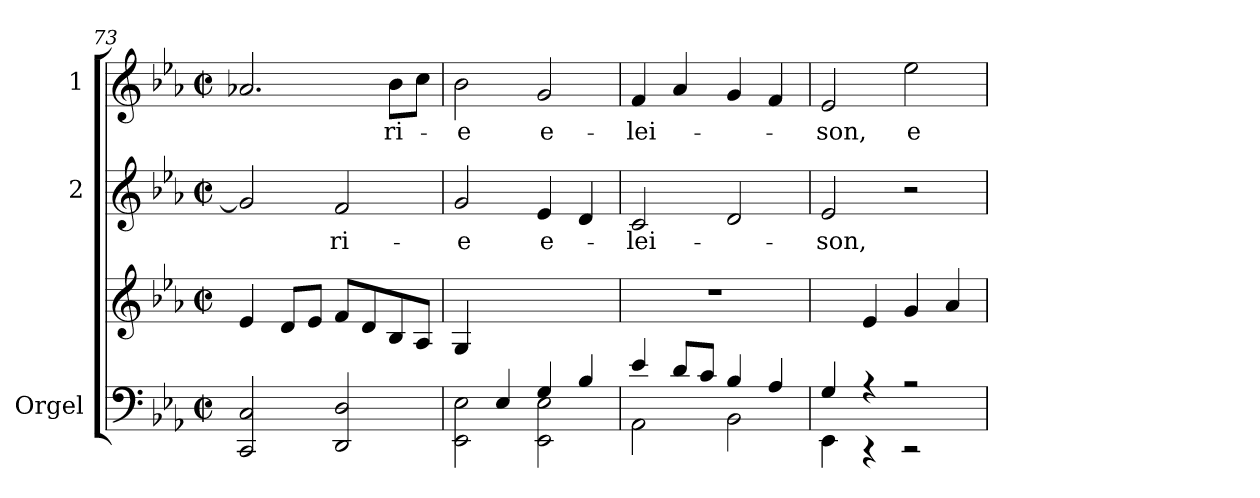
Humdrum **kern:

**kern	**kern	**kern	**text	**kern	**text
*part3	*part3	*part2	*part2	*part1	*part1
*staff4	*staff3	*staff2	*staff2	*staff1	*staff1
*I"Orgel	*	*I"2	*	*I"1	*
*I'Org.	*	*	*	*	*
*clefF4	*clefG2	*clefG2	*	*clefG2	*
*k[b-e-a-]	*k[b-e-a-]	*k[b-e-a-]	*	*k[b-e-a-]	*
*E-:	*E-:	*E-:	*	*E-:	*
*M2/2	*M2/2	*M2/2	*	*M2/2	*
*met(c|)	*met(c|)	*met(c|)	*	*met(c|)	*
=73	=73	=73	=73	=73	=73
2CC/ 2C/	4e-/	2g/]	.	2.a-X/	.
.	8d/L	.	.	.	.
.	8e-/J	.	.	.	.
!	!	!	!LO:LY:b	!	!
2DD/ 2D/	8f/L	2f/	-ri-	.	.
.	8d/	.	.	.	.
!	!	!	!	!	!LO:LY:b
.	8B-/	.	.	8b-\L	-ri-
.	8A-/J	.	.	8cc\J	.
=74	=74	=74	=74	=74	=74
*^	*	*	*	*	*
!	!	!	!	!LO:LY:b	!	!LO:LY:b
4ryy	2EE-\ 2E-\	4G/	2g/	-e	2b-\	-e
4E-/	.	2.ryy	.	.	.	.
!	!	!	!	!LO:LY:b	!	!LO:LY:b
4G/	2EE-\ 2E-\	.	4e-/	e-	2g/	e-
4B-/	.	.	4d/	.	.	.
=75	=75	=75	=75	=75	=75	=75
!	!	!	!	!LO:LY:b	!	!LO:LY:b
4e-/	2AA-\	1r	2c/	-lei-	4f/	-lei-
8d/L	.	.	.	.	4a-/	.
8c/J	.	.	.	.	.	.
4B-/	2BB-\	.	2d/	.	4g/	.
4A-/	.	.	.	.	4f/	.
!!LO:LB:g=z
=76	=76	=76	=76	=76	=76	=76
!	!	!	!	!LO:LY:b	!	!LO:LY:b
4G/	4EE-\	4ryy	2e-/	-son,	2e-/	-son,
4r	4r	4e-/	.	.	.	.
!	!	!	!	!	!	!LO:LY:b
2r	2r	4g/	2r	.	2ee-\	e-
.	.	4a-/	.	.	.	.
*v	*v	*	*	*	*	*
=	=	=	=	=	=
*-	*-	*-	*-	*-	*-
